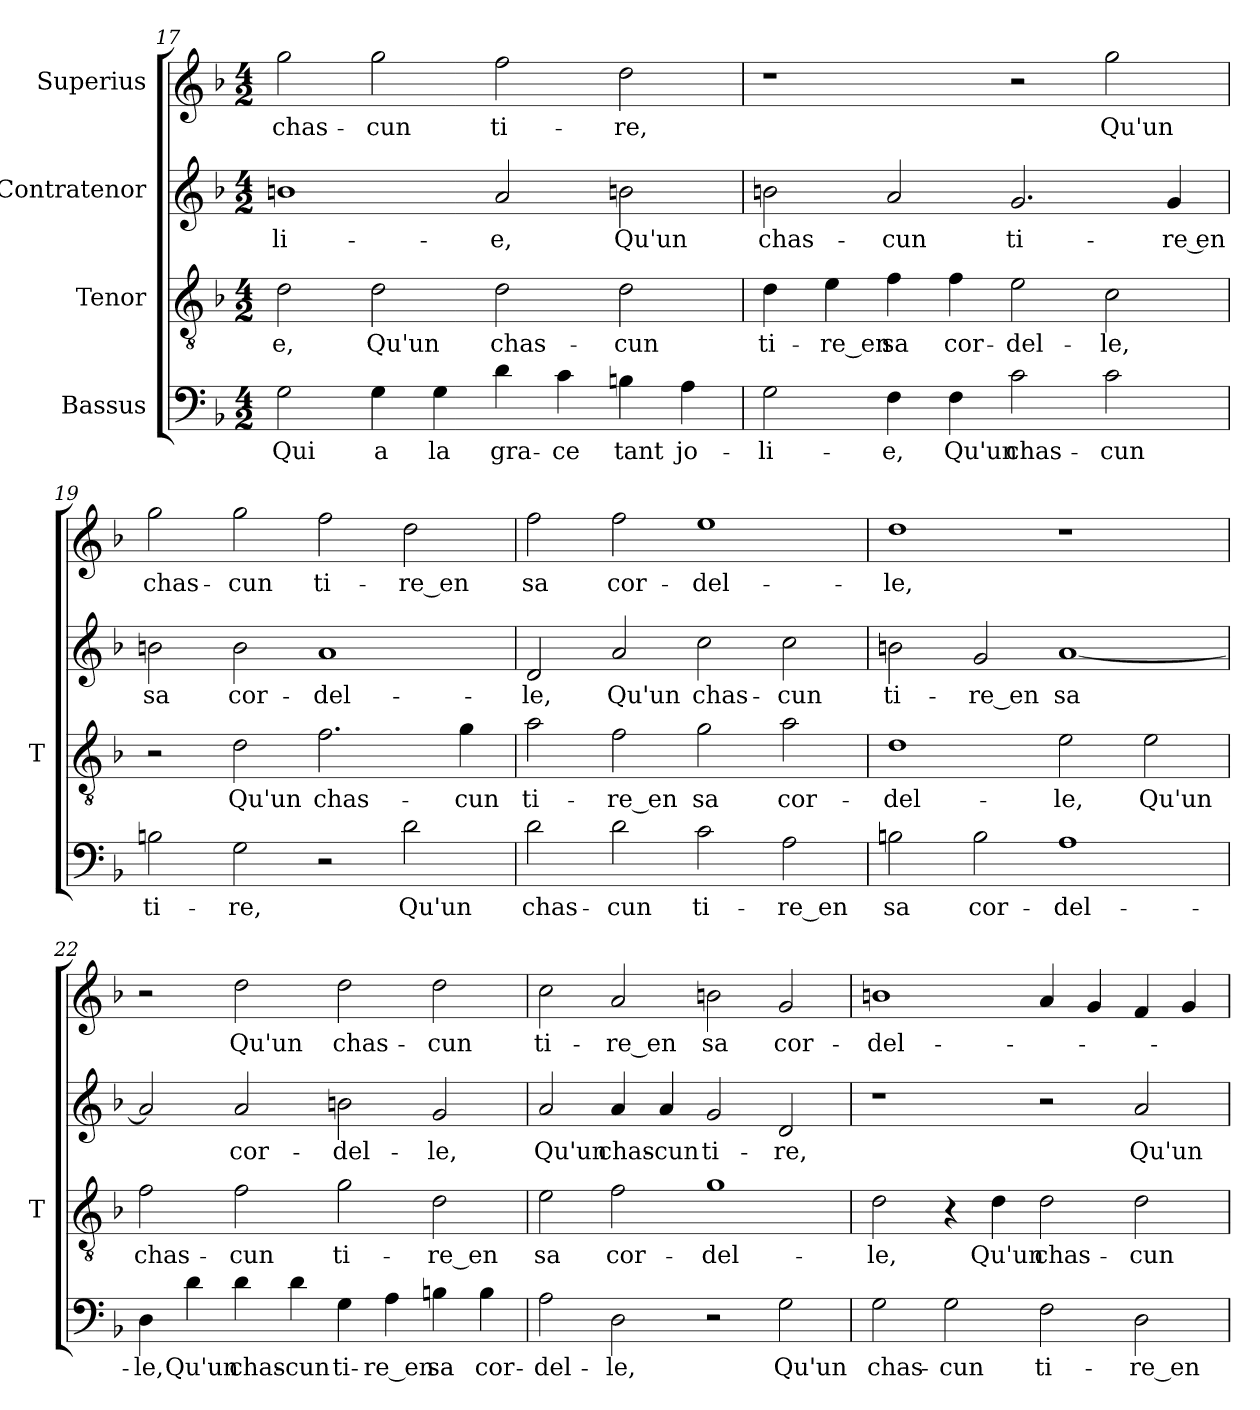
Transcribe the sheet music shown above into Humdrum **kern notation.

**kern	**text	**kern	**text	**kern	**text	**kern	**text
*part4	*part4	*part3	*part3	*part2	*part2	*part1	*part1
*staff4	*staff4	*staff3	*staff3	*staff2	*staff2	*staff1	*staff1
*I"Bassus	*	*I"Tenor	*	*I"Contratenor	*	*I"Superius	*
*	*	*I'T	*	*	*	*	*
*clefF4	*	*clefGv2	*	*clefG2	*	*clefG2	*
*k[b-]	*	*k[b-]	*	*k[b-]	*	*k[b-]	*
*M4/2	*	*M4/2	*	*M4/2	*	*M4/2	*
=17	=17	=17	=17	=17	=17	=17	=17
2G	-Qui	2d	-e,	1bn	li-	2gg	chas-
4G	-a	2d	-Qu'un	.	.	2gg	-cun
4G	-la	.	.	.	.	.	.
4d	gra-	2d	chas-	2a	-e,	2ff	ti-
4c	-ce	.	.	.	.	.	.
4Bn	-tant	2d	-cun	2bn	-Qu'un	2dd	-re,
4A	jo-	.	.	.	.	.	.
=18	=18	=18	=18	=18	=18	=18	=18
2G	li-	4d	ti-	2bn	chas-	1r	.
.	.	4e	-re_en	.	.	.	.
4F	-e,	4f	-sa	2a	-cun	.	.
4F	-Qu'un	4f	cor-	.	.	.	.
2c	chas-	2e	del-	2.g	ti-	2r	.
2c	-cun	2c	-le,	.	.	2gg	-Qu'un
.	.	.	.	4g	-re en	.	.
=19	=19	=19	=19	=19	=19	=19	=19
2Bn	ti-	2r	.	2bn	-sa	2gg	chas-
2G	-re,	2d	-Qu'un	2b	cor-	2gg	-cun
2r	.	2.f	chas-	1a	del-	2ff	ti-
2d	-Qu'un	.	.	.	.	2dd	-re_en
.	.	4g	-cun	.	.	.	.
=20	=20	=20	=20	=20	=20	=20	=20
2d	chas-	2a	ti-	2d	-le,	2ff	-sa
2d	-cun	2f	-re_en	2a	-Qu'un	2ff	cor-
2c	ti-	2g	-sa	2cc	chas-	1ee	del-
2A	-re_en	2a	cor-	2cc	-cun	.	.
=21	=21	=21	=21	=21	=21	=21	=21
2Bn	-sa	1d	del-	2bn	ti-	1dd	-le,
2B	cor-	.	.	2g	-re_en	.	.
1A	del-	2e	-le,	[1a	-sa	1r	.
.	.	2e	-Qu'un	.	.	.	.
=22	=22	=22	=22	=22	=22	=22	=22
4D	-le,	2f	chas-	2a]	.	2r	.
4d	-Qu'un	.	.	.	.	.	.
4d	chas-	2f	-cun	2a	cor-	2dd	-Qu'un
4d	-cun	.	.	.	.	.	.
4G	ti-	2g	ti-	2bn	del-	2dd	chas-
4A	-re_en	.	.	.	.	.	.
4Bn	-sa	2d	-re_en	2g	-le,	2dd	-cun
4B	cor-	.	.	.	.	.	.
=23	=23	=23	=23	=23	=23	=23	=23
2A	del-	2e	-sa	2a	-Qu'un	2cc	ti-
2D	-le,	2f	cor-	4a	chas-	2a	-re_en
.	.	.	.	4a	-cun	.	.
2r	.	1g	del-	2g	ti-	2bn	-sa
2G	-Qu'un	.	.	2d	-re,	2g	cor-
=24	=24	=24	=24	=24	=24	=24	=24
2G	chas-	2d	-le,	1r	.	1bn	del-
2G	-cun	4r	.	.	.	.	.
.	.	4d	-Qu'un	.	.	.	.
2F	ti-	2d	chas-	2r	.	4a	.
.	.	.	.	.	.	4g	.
2D	-re_en	2d	-cun	2a	-Qu'un	4f	.
.	.	.	.	.	.	4g	.
=	=	=	=	=	=	=	=
*-	*-	*-	*-	*-	*-	*-	*-
